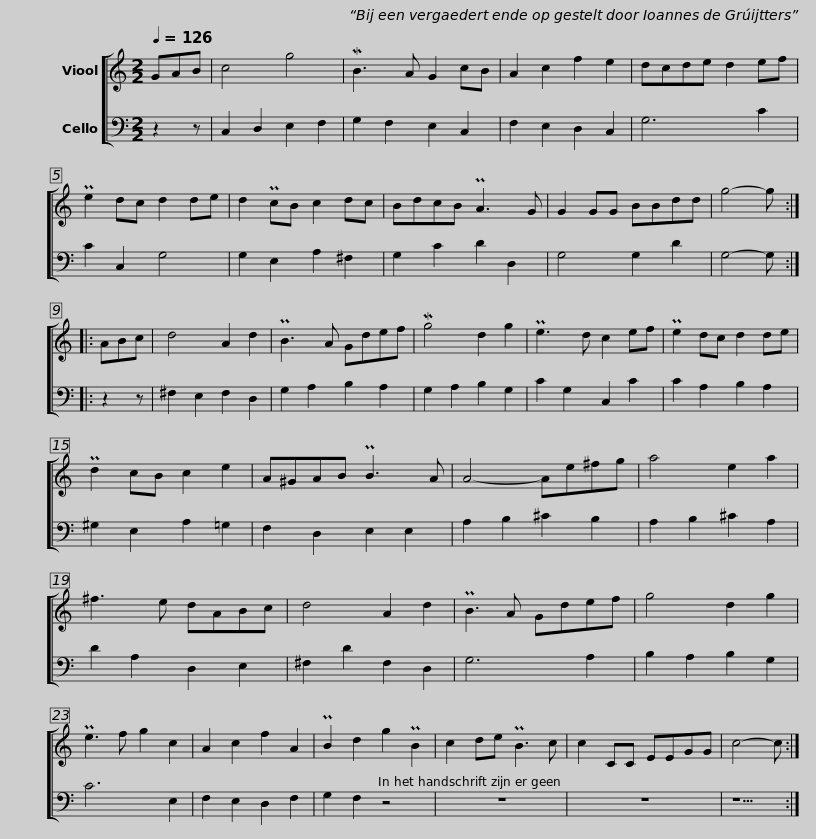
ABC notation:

X:1
%%score [ 1 2 ]
L:1/8
Q:1/4=126
M:2/2
I:linebreak $
K:C
V:1 treble
V:2 bass
V:1
 GAB | c4 g4 | MB3 A G2 cB | A2 c2 f2 e2 | dcde d2 ef |$ %5
 Pe2 dc d2 de | d2 PcB c2 dc | BdcB PA3 G | G2 GG BBdd | g4- g ::$ %10
 ABc | d4 A2 d2 | PB3 A Gdef | Mg4 d2 g2 | Pe3 d c2 ef | %15
 Pe2 dc d2 de |$ Pd2 cB c2 e2 | A^GAB PB3 A | A4- Ae^fg | a4 e2 a2 | %20
 ^f3 e dABc |$ d4 A2 d2 | PB3 A Gdef | g4 d2 g2 | Pe3 f g2 c2 | %25
 A2 c2 f2 A2 |$ PB2 d2 g2 PB2 | c2 de PB3 c | c2 CC EEGG | c4- c :| %30
V:2
 z2 z | C,2 D,2 E,2 F,2 | G,2 F,2 E,2 C,2 | F,2 E,2 D,2 C,2 | G,6 C2 |$ %5
 C2 C,2 G,4 | G,2 E,2 A,2 ^F,2 | G,2 C2 D2 D,2 | G,4 G,2 D2 | G,4- G, ::$ %10
 z2 z | ^F,2 E,2 F,2 D,2 | G,2 A,2 B,2 A,2 | G,2 A,2 B,2 G,2 | C2 G,2 C,2 C2 | %15
 C2 A,2 B,2 A,2 |$ ^G,2 E,2 A,2 =G,2 | F,2 D,2 E,2 E,2 | A,2 B,2 ^C2 B,2 | A,2 B,2 ^C2 A,2 | %20
 D2 A,2 D,2 E,2 |$ ^F,2 D2 F,2 D,2 | G,6 A,2 | B,2 A,2 B,2 G,2 | C6 E,2 | %25
 F,2 E,2 D,2 F,2 |$ G,2 F,2 z4 | z8 | z8 | z5 :| %30
